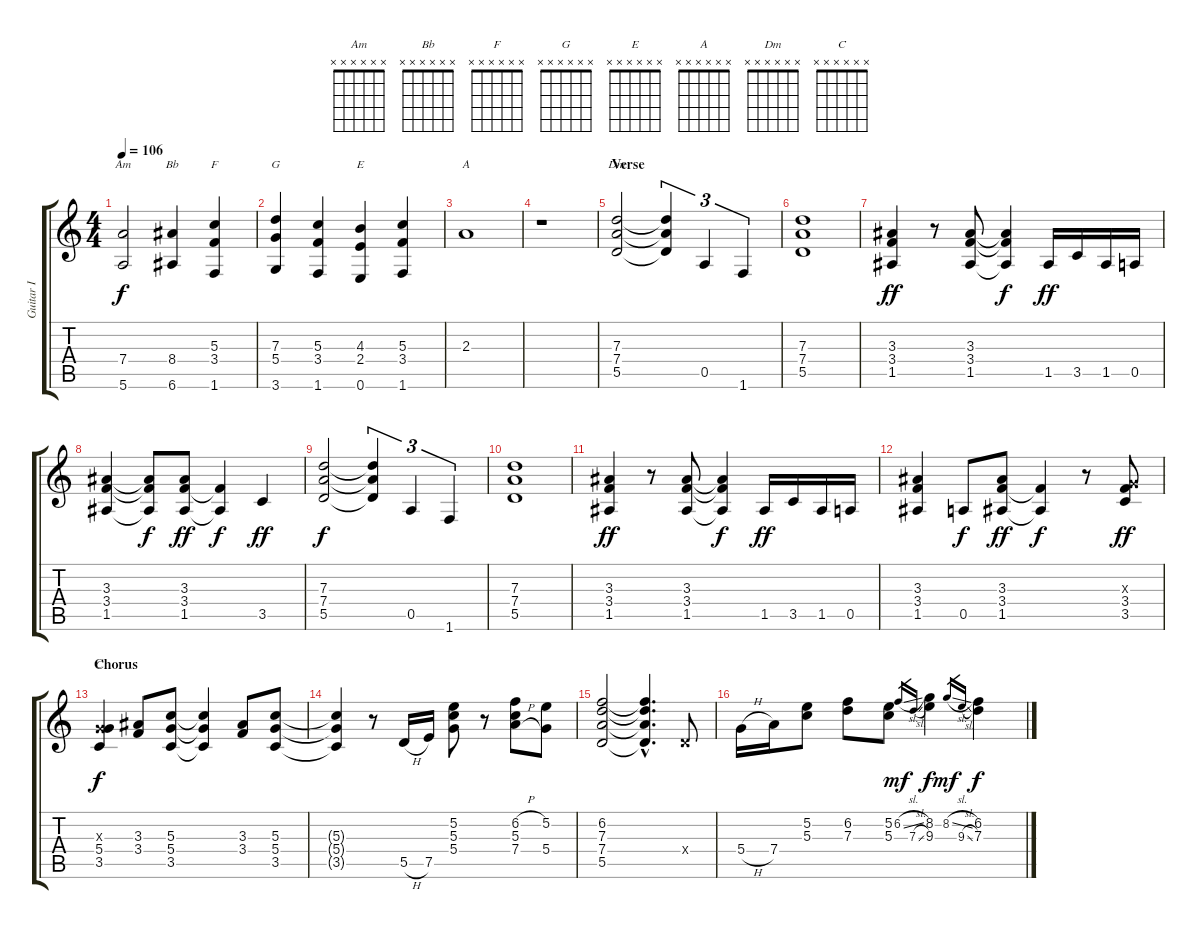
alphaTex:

\track ("Guitar I" "Guitar I") {instrument distortionguitar}
\staff {score tabs}
\tuning (E4 B3 G3 D3 A2 E2) {hide}
\chord ("Am" x x x x x x)
\chord ("Bb" x x x x x x)
\chord ("F" x x x x x x)
\chord ("G" x x x x x x)
\chord ("E" x x x x x x)
\chord ("A" x x x x x x)
\chord ("Dm" x x x x x x)
\chord ("C" x x x x x x)
\ts (4 4)
\tempo 106
\clef g2
\ks c
(7.4 5.6).2{ch "Am" dy f} (8.4 6.6).4{ch "Bb"} (5.3 3.4 1.6).4{ch "F"} |
(7.3 5.4 3.6).4{ch "G"} (5.3 3.4 1.6).4 (4.3 2.4 0.6).4{ch "E"} (5.3 3.4 1.6).4 |
2.3.1{ch "A"} |
r.1 |
\section ("" "Verse")
(7.3 7.4 5.5).2{ch "Dm" instrument distortionguitar} (7.3{t} 7.4{t} 5.5{t}).4{tu (3 2)} 0.5.4{tu (3 2)} 1.6.4{tu (3 2)} |
(7.3 7.4 5.5).1 |
(3.3 3.4 1.5).4{dy ff} r.8 (3.3 3.4 1.5).8 (3.3{t} 3.4{t} 1.5{t}).4{dy f} 1.5.16{dy ff} 3.5.16 1.5.16 0.5.16 |
(3.3 3.4 1.5).4 (3.3{t} 3.4{t} 1.5{t}).8{dy f} (3.3 3.4 1.5).8{dy ff} (3.4{t} 1.5{t}).4{dy f} 3.5.4{dy ff} |
(7.3 7.4 5.5).2{dy f} (7.3{t} 7.4{t} 5.5{t}).4{tu (3 2)} 0.5.4{tu (3 2)} 1.6.4{tu (3 2)} |
(7.3 7.4 5.5).1 |
(3.3 3.4 1.5).4{dy ff} r.8 (3.3 3.4 1.5).8 (3.3{t} 3.4{t} 1.5{t}).4{dy f} 1.5.16{dy ff} 3.5.16 1.5.16 0.5.16 |
(3.3 3.4 1.5).4 0.5.8{dy f} (3.3 3.4 1.5).8{dy ff} (3.4{t} 1.5{t}).4{dy f} r.8 (0.3{x} 3.4 3.5).8{dy ff} |
\section ("" "Chorus")
(0.3{x} 5.4 3.5).4{ch "C" dy f} (3.3 3.4).8 (5.3 5.4 3.5).8 (5.3{t} 5.4{t} 3.5{t}).4 (3.3 3.4).8 (5.3 5.4 3.5).8 |
(5.3{t} 5.4{t} 3.5{t}).4 r.8 5.5{h}.16 7.5.16 (5.2 5.3 5.4).8 r.8 (6.2{h} 5.3 7.4{h}).8 (5.2 5.4).8 |
(6.2 7.3 7.4 5.5).2 (6.2{hac t} 7.3{hac t} 7.4{hac t} 5.5{hac t}).4{d} 0.4{x}.8 |
5.4{h}.16 7.4.16 (5.2 5.3).8 (6.2 7.3).8 (5.2 5.3).8 6.2{sl}.16{gr dy mf} 7.3{sl}.16{gr} (8.2 9.3).4{dy f} 8.2{sl}.16{gr dy mf} 9.3{sl}.16{gr} (6.2 7.3).4{dy f}
